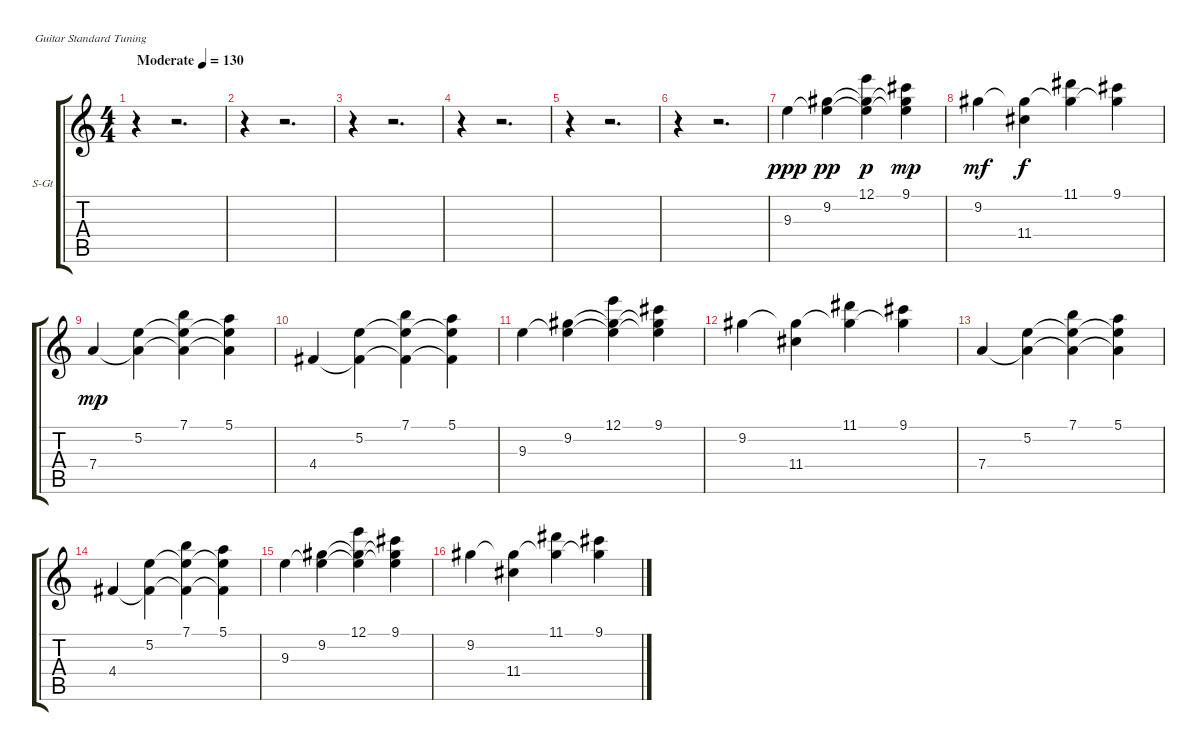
\bracketExtendMode groupsimilarinstruments
\firstSystemTrackNameOrientation horizontal
\otherSystemsTrackNameOrientation horizontal
\track ("Guitarra Ritmica" "S-Gt") {instrument acousticguitarsteel}
\staff {score tabs}
\tuning (E4 B3 G3 D3 A2 E2)
\ts (4 4)
\beaming (8 2 2 2 2)
\tempo (130 "Moderate")
\clef g2
\ks c
r.4{dy ppp instrument acousticguitarsteel} r.2{d} |
r.4 r.2{d} |
r.4 r.2{d} |
r.4 r.2{d} |
r.4 r.2{d} |
r.4 r.2{d} |
9.3.4 (9.2 9.3{t}).4{dy pp} (12.1 9.2{t} 9.3{t}).4{dy p} (9.1 9.2{t} 9.3{t}).4{dy mp} |
9.2.4{dy mf} (11.4 9.2{t}).4{dy f} (11.1 9.2{t}).4 (9.1 9.2{t}).4 |
7.4.4{dy mp} (5.2 7.4{t}).4 (7.1 5.2{t} 7.4{t}).4 (5.1 5.2{t} 7.4{t}).4 |
4.4.4 (5.2 4.4{t}).4 (7.1 5.2{t} 4.4{t}).4 (5.1 5.2{t} 4.4{t}).4 |
9.3.4 (9.2 9.3{t}).4 (12.1 9.2{t} 9.3{t}).4 (9.1 9.2{t} 9.3{t}).4 |
9.2.4 (11.4 9.2{t}).4 (11.1 9.2{t}).4 (9.1 9.2{t}).4 |
7.4.4 (5.2 7.4{t}).4 (7.1 5.2{t} 7.4{t}).4 (5.1 5.2{t} 7.4{t}).4 |
4.4.4 (5.2 4.4{t}).4 (7.1 5.2{t} 4.4{t}).4 (5.1 5.2{t} 4.4{t}).4 |
9.3.4 (9.2 9.3{t}).4 (12.1 9.2{t} 9.3{t}).4 (9.1 9.2{t} 9.3{t}).4 |
9.2.4 (11.4 9.2{t}).4 (11.1 9.2{t}).4 (9.1 9.2{t}).4
